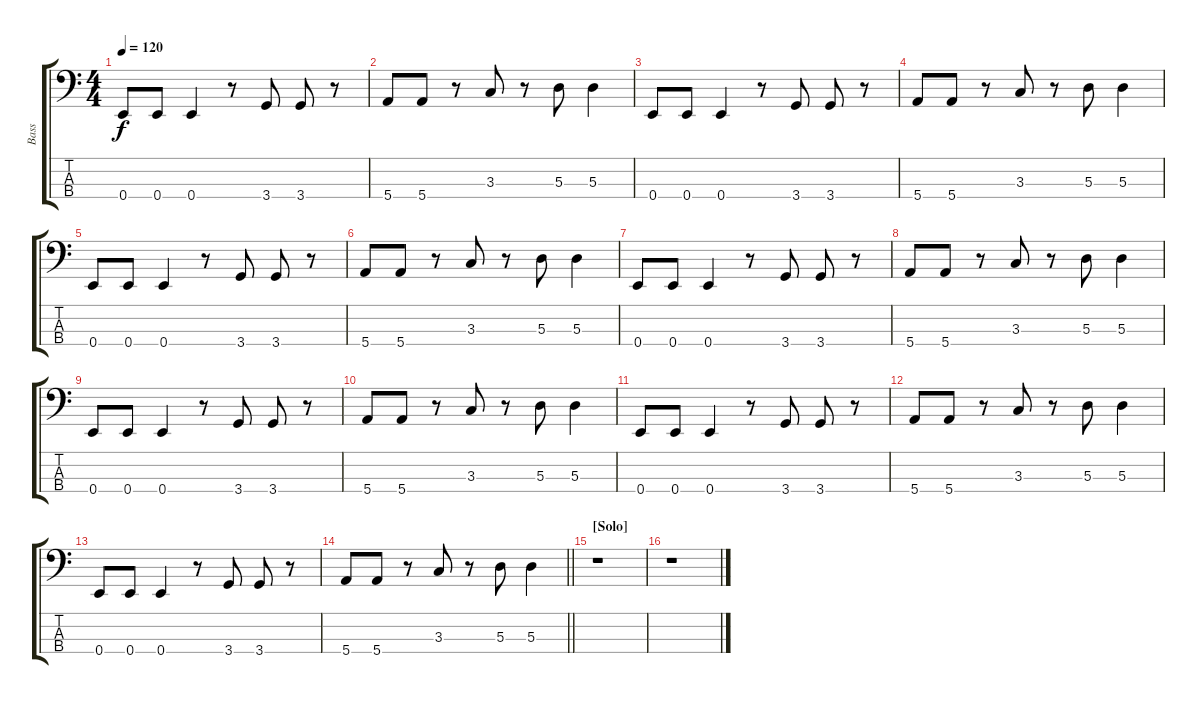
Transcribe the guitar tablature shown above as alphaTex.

\track ("Bass" "Bass") {instrument electricbassfinger}
\staff {score tabs}
\tuning (G2 D2 A1 E1) {hide}
\ts (4 4)
\tempo 120
\clef f4
\ks c
0.4.8{dy f} 0.4.8 0.4.4 r.8 3.4.8 3.4.8 r.8 |
5.4.8 5.4.8 r.8 3.3.8 r.8 5.3.8 5.3.4 |
0.4.8 0.4.8 0.4.4 r.8 3.4.8 3.4.8 r.8 |
5.4.8 5.4.8 r.8 3.3.8 r.8 5.3.8 5.3.4 |
0.4.8 0.4.8 0.4.4 r.8 3.4.8 3.4.8 r.8 |
5.4.8 5.4.8 r.8 3.3.8 r.8 5.3.8 5.3.4 |
0.4.8 0.4.8 0.4.4 r.8 3.4.8 3.4.8 r.8 |
5.4.8 5.4.8 r.8 3.3.8 r.8 5.3.8 5.3.4 |
0.4.8 0.4.8 0.4.4 r.8 3.4.8 3.4.8 r.8 |
5.4.8 5.4.8 r.8 3.3.8 r.8 5.3.8 5.3.4 |
0.4.8 0.4.8 0.4.4 r.8 3.4.8 3.4.8 r.8 |
5.4.8 5.4.8 r.8 3.3.8 r.8 5.3.8 5.3.4 |
0.4.8 0.4.8 0.4.4 r.8 3.4.8 3.4.8 r.8 |
\barLineRight lightlight
5.4.8 5.4.8 r.8 3.3.8 r.8 5.3.8 5.3.4 |
\section ("" "[Solo]")
r.1 |
r.1
